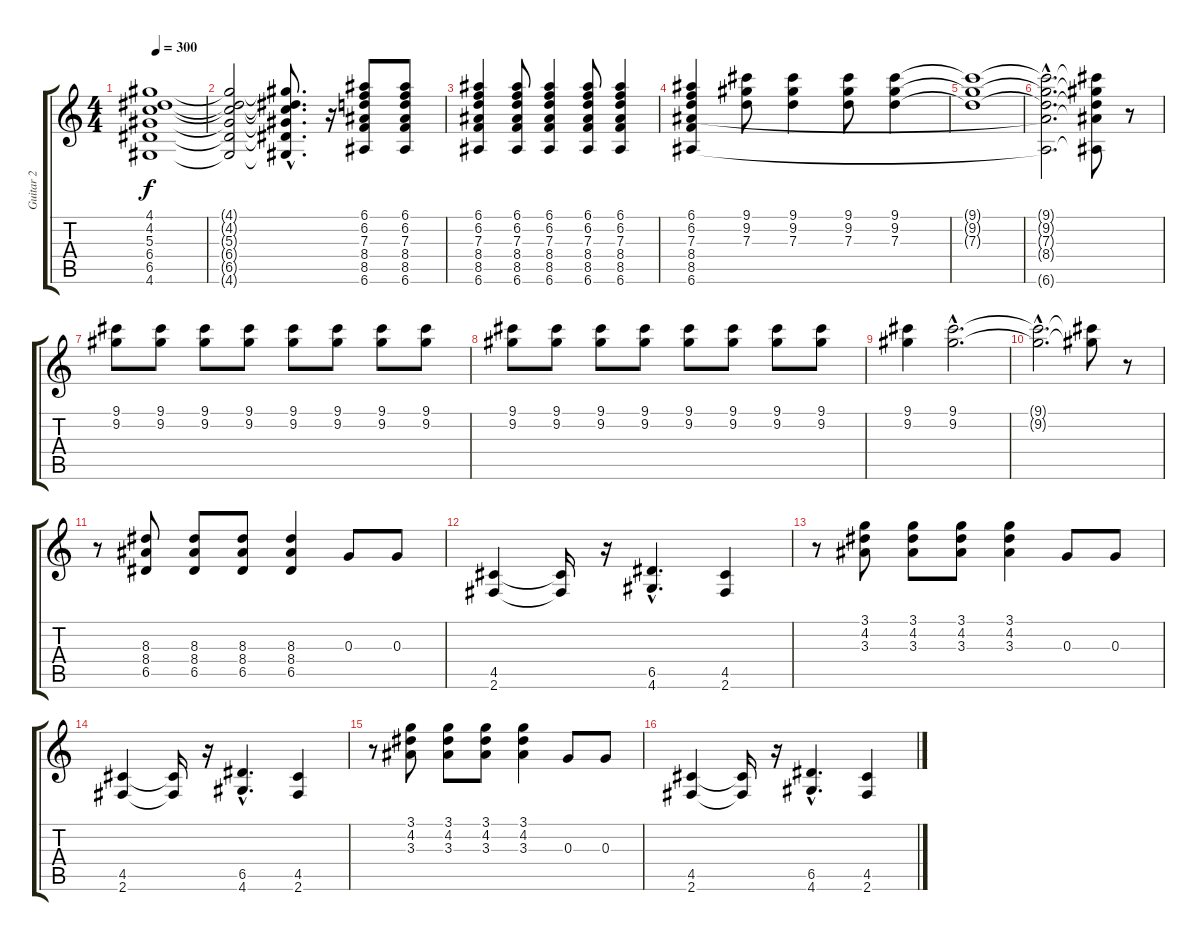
\track ("Guitar 2" "Guitar 2") {instrument distortionguitar}
\staff {score tabs}
\tuning (E4 B3 G3 D3 A2 E2) {hide}
\ts (4 4)
\tempo 300
\clef g2
\ks c
(4.1 4.2 5.3 6.4 6.5 4.6).1{dy f} |
(4.1{t} 4.2{t} 5.3{t} 6.4{t} 6.5{t} 4.6{t}).2 (4.1{hac t} 4.2{hac t} 5.3{hac t} 6.4{hac t} 6.5{hac t} 4.6{hac t}).8{d} r.16 (6.1 6.2 7.3 8.4 8.5 6.6).8 (6.1 6.2 7.3 8.4 8.5 6.6).8 |
(6.1 6.2 7.3 8.4 8.5 6.6).4 (6.1 6.2 7.3 8.4 8.5 6.6).8 (6.1 6.2 7.3 8.4 8.5 6.6).4 (6.1 6.2 7.3 8.4 8.5 6.6).8 (6.1 6.2 7.3 8.4 8.5 6.6).4 |
(6.1 6.2 7.3 8.4 8.5 6.6).4 (9.1 9.2 7.3).8 (9.1 9.2 7.3).4 (9.1 9.2 7.3).8 (9.1 9.2 7.3).4 |
(9.1{t} 9.2{t} 7.3{t}).1 |
(9.1{hac t} 9.2{hac t} 7.3{hac t} 8.4{hac t} 6.6{hac t}).2{d} (9.1{t} 9.2{t} 7.3{t} 8.4{t} 6.6{t}).8 r.8 |
(9.1 9.2).8 (9.1 9.2).8 (9.1 9.2).8 (9.1 9.2).8 (9.1 9.2).8 (9.1 9.2).8 (9.1 9.2).8 (9.1 9.2).8 |
(9.1 9.2).8 (9.1 9.2).8 (9.1 9.2).8 (9.1 9.2).8 (9.1 9.2).8 (9.1 9.2).8 (9.1 9.2).8 (9.1 9.2).8 |
(9.1 9.2).4 (9.1{hac} 9.2{hac}).2{d} |
(9.1{hac t} 9.2{hac t}).2{d} (9.1{t} 9.2{t}).8 r.8 |
r.8 (8.3 8.4 6.5).8 (8.3 8.4 6.5).8 (8.3 8.4 6.5).8 (8.3 8.4 6.5).4 0.3.8 0.3.8 |
(4.5 2.6).4 (4.5{t} 2.6{t}).16 r.16 (6.5{hac} 4.6{hac}).4{d} (4.5 2.6).4 |
r.8 (3.1 4.2 3.3).8 (3.1 4.2 3.3).8 (3.1 4.2 3.3).8 (3.1 4.2 3.3).4 0.3.8 0.3.8 |
(4.5 2.6).4 (4.5{t} 2.6{t}).16 r.16 (6.5{hac} 4.6{hac}).4{d} (4.5 2.6).4 |
r.8 (3.1 4.2 3.3).8 (3.1 4.2 3.3).8 (3.1 4.2 3.3).8 (3.1 4.2 3.3).4 0.3.8 0.3.8 |
(4.5 2.6).4 (4.5{t} 2.6{t}).16 r.16 (6.5{hac} 4.6{hac}).4{d} (4.5 2.6).4
